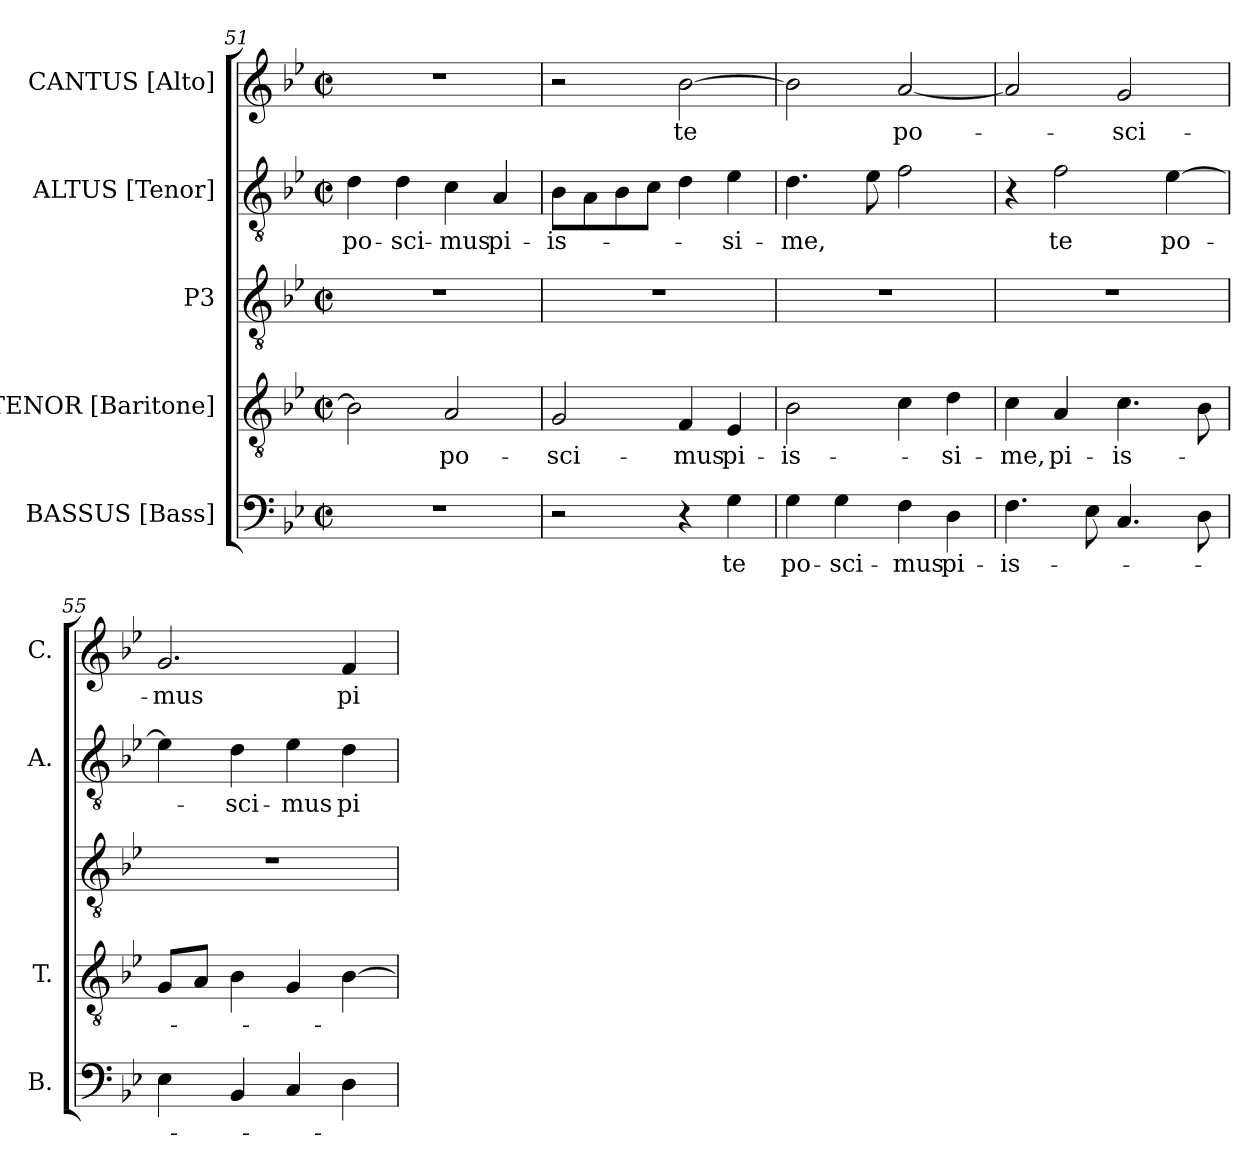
**kern	**text	**kern	**text	**kern	**kern	**text	**kern	**text
*part5	*part5	*part4	*part4	*part3	*part2	*part2	*part1	*part1
*staff5	*staff5	*staff4	*staff4	*staff3	*staff2	*staff2	*staff1	*staff1
*I"BASSUS [Bass]	*	*I"TENOR [Baritone]	*	*I"P3	*I"ALTUS [Tenor]	*	*I"CANTUS [Alto]	*
*I'B.	*	*I'T.	*	*	*I'A.	*	*I'C.	*
*clefF4	*	*clefGv2	*	*clefGv2	*clefGv2	*	*clefG2	*
*	*	*ITrd7c12	*	*ITrd7c12	*ITrd7c12	*	*	*
*k[b-e-]	*	*k[b-e-]	*	*k[b-e-]	*k[b-e-]	*	*k[b-e-]	*
*B-:	*	*B-:	*	*B-:	*B-:	*	*B-:	*
*M2/2	*	*M2/2	*	*M2/2	*M2/2	*	*M2/2	*
*met(c|)	*	*met(c|)	*	*met(c|)	*met(c|)	*	*met(c|)	*
=51	=51	=51	=51	=51	=51	=51	=51	=51
!	!	!	!	!	!	!LO:LY:b:color=#000000	!	!
1r	.	2BB-i\]	.	1r	4Di\	po-	1r	.
!	!	!	!	!	!	!LO:LY:b:color=#000000	!	!
.	.	.	.	.	4Di\	-sci-	.	.
!	!	!	!LO:LY:b:color=#000000	!	!	!	!	!
!	!	!	!	!	!	!LO:LY:b:color=#000000	!	!
.	.	2AAi/	po-	.	4Ci\	-mus	.	.
!	!	!	!	!	!	!LO:LY:b:color=#000000	!	!
.	.	.	.	.	4AAi/	pi-	.	.
=52	=52	=52	=52	=52	=52	=52	=52	=52
!	!	!	!LO:LY:b:color=#000000	!	!	!	!	!
!	!	!	!	!	!	!LO:LY:b:color=#000000	!	!
2r	.	2GGi/	-sci-	1r	8BB-i\L	-is-	2r	.
.	.	.	.	.	8AAi\	.	.	.
.	.	.	.	.	8BB-i\	.	.	.
.	.	.	.	.	8Ci\J	.	.	.
!	!	!	!LO:LY:b:color=#000000	!	!	!	!	!
!	!	!	!	!	!	!	!	!LO:LY:b:color=#000000
4r	.	4FFi/	-mus	.	4Di\	.	[2b-i\	te
!	!LO:LY:b:color=#000000	!	!	!	!	!	!	!
!	!	!	!LO:LY:b:color=#000000	!	!	!	!	!
!	!	!	!	!	!	!LO:LY:b:color=#000000	!	!
4Gi\	te	4EE-i/	pi-	.	4E-i\	-si-	.	.
=53	=53	=53	=53	=53	=53	=53	=53	=53
!	!LO:LY:b:color=#000000	!	!	!	!	!	!	!
!	!	!	!LO:LY:b:color=#000000	!	!	!	!	!
!	!	!	!	!	!	!LO:LY:b:color=#000000	!	!
4Gi\	po-	2BB-i\	-is-	1r	4.Di\	-me,	2b-i\]	.
!	!LO:LY:b:color=#000000	!	!	!	!	!	!	!
4Gi\	-sci-	.	.	.	.	.	.	.
.	.	.	.	.	8E-i\	.	.	.
!	!LO:LY:b:color=#000000	!	!	!	!	!	!	!
!	!	!	!	!	!	!	!	!LO:LY:b:color=#000000
4Fi\	-mus	4Ci\	.	.	2Fi\	.	[2ai/	po-
!	!LO:LY:b:color=#000000	!	!	!	!	!	!	!
!	!	!	!LO:LY:b:color=#000000	!	!	!	!	!
4Di\	pi-	4Di\	-si-	.	.	.	.	.
!!LO:LB:g=z
=54	=54	=54	=54	=54	=54	=54	=54	=54
!	!LO:LY:b:color=#000000	!	!	!	!	!	!	!
!	!	!	!LO:LY:b:color=#000000	!	!	!	!	!
4.Fi\	-is-	4Ci\	-me,	1r	4r	.	2ai/]	.
!	!	!	!LO:LY:b:color=#000000	!	!	!	!	!
!	!	!	!	!	!	!LO:LY:b:color=#000000	!	!
.	.	4AAi/	pi-	.	2Fi\	te	.	.
8E-i\	.	.	.	.	.	.	.	.
!	!	!	!LO:LY:b:color=#000000	!	!	!	!	!
!	!	!	!	!	!	!	!	!LO:LY:b:color=#000000
4.Ci/	.	4.Ci\	-is-	.	.	.	2gi/	-sci-
!	!	!	!	!	!	!LO:LY:b:color=#000000	!	!
.	.	.	.	.	[4E-i\	po-	.	.
8Di\	.	8BB-i\	.	.	.	.	.	.
=55	=55	=55	=55	=55	=55	=55	=55	=55
!	!	!	!	!	!	!	!	!LO:LY:b:color=#000000
4E-i\	.	8GGi/L	.	1r	4E-i\]	.	2.gi/	-mus
.	.	8AAi/J	.	.	.	.	.	.
!	!	!	!	!	!	!LO:LY:b:color=#000000	!	!
4BB-i/	.	4BB-i\	.	.	4Di\	-sci-	.	.
!	!	!	!	!	!	!LO:LY:b:color=#000000	!	!
4Ci/	.	4GGi/	.	.	4E-i\	-mus	.	.
!	!	!	!	!	!	!LO:LY:b:color=#000000	!	!
!	!	!	!	!	!	!	!	!LO:LY:b:color=#000000
4Di\	.	[4BB-i\	.	.	4Di\	pi-	4fi/	pi-
=	=	=	=	=	=	=	=	=
*-	*-	*-	*-	*-	*-	*-	*-	*-
